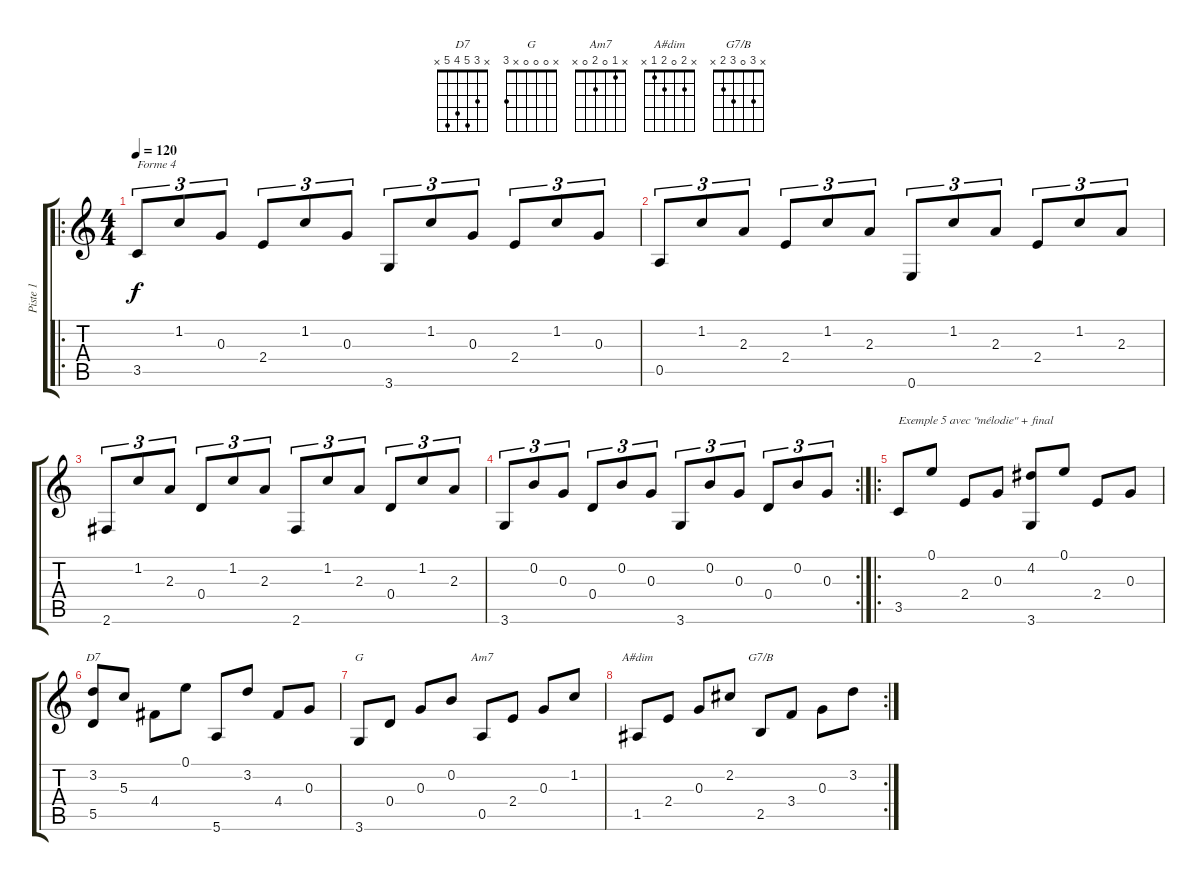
\track ("Piste 1" "Piste 1") {instrument acousticguitarnylon}
\staff {score tabs}
\tuning (E4 B3 G3 D3 A2 E2) {hide}
\chord ("D7" x 3 5 4 5 x)
\chord ("G" x 0 0 0 x 3)
\chord ("Am7" x 1 0 2 0 x)
\chord ("A#dim" x 2 0 2 1 x)
\chord ("G7/B" x 3 0 3 2 x)
\ro
\ts (4 4)
\tempo 120
\clef g2
\ks c
3.5.8{tu (3 2) txt "Forme 4" dy f} 1.2.8{tu (3 2)} 0.3.8{tu (3 2)} 2.4.8{tu (3 2)} 1.2.8{tu (3 2)} 0.3.8{tu (3 2)} 3.6.8{tu (3 2)} 1.2.8{tu (3 2)} 0.3.8{tu (3 2)} 2.4.8{tu (3 2)} 1.2.8{tu (3 2)} 0.3.8{tu (3 2)} |
0.5.8{tu (3 2)} 1.2.8{tu (3 2)} 2.3.8{tu (3 2)} 2.4.8{tu (3 2)} 1.2.8{tu (3 2)} 2.3.8{tu (3 2)} 0.6.8{tu (3 2)} 1.2.8{tu (3 2)} 2.3.8{tu (3 2)} 2.4.8{tu (3 2)} 1.2.8{tu (3 2)} 2.3.8{tu (3 2)} |
2.6.8{tu (3 2)} 1.2.8{tu (3 2)} 2.3.8{tu (3 2)} 0.4.8{tu (3 2)} 1.2.8{tu (3 2)} 2.3.8{tu (3 2)} 2.6.8{tu (3 2)} 1.2.8{tu (3 2)} 2.3.8{tu (3 2)} 0.4.8{tu (3 2)} 1.2.8{tu (3 2)} 2.3.8{tu (3 2)} |
\rc 2
3.6.8{tu (3 2)} 0.2.8{tu (3 2)} 0.3.8{tu (3 2)} 0.4.8{tu (3 2)} 0.2.8{tu (3 2)} 0.3.8{tu (3 2)} 3.6.8{tu (3 2)} 0.2.8{tu (3 2)} 0.3.8{tu (3 2)} 0.4.8{tu (3 2)} 0.2.8{tu (3 2)} 0.3.8{tu (3 2)} |
\ro
3.5.8{txt "Exemple 5 avec \"mélodie\" + final"} 0.1.8 2.4.8 0.3.8 (4.2 3.6).8 0.1.8 2.4.8 0.3.8 |
(3.2 5.5).8{ch "D7"} 5.3.8 4.4.8 0.1.8 5.6.8 3.2.8 4.4.8 0.3.8 |
3.6.8{ch "G"} 0.4.8 0.3.8 0.2.8 0.5.8{ch "Am7"} 2.4.8 0.3.8 1.2.8 |
\rc 2
1.5.8{ch "A#dim"} 2.4.8 0.3.8 2.2.8 2.5.8{ch "G7/B"} 3.4.8 0.3.8 3.2.8
